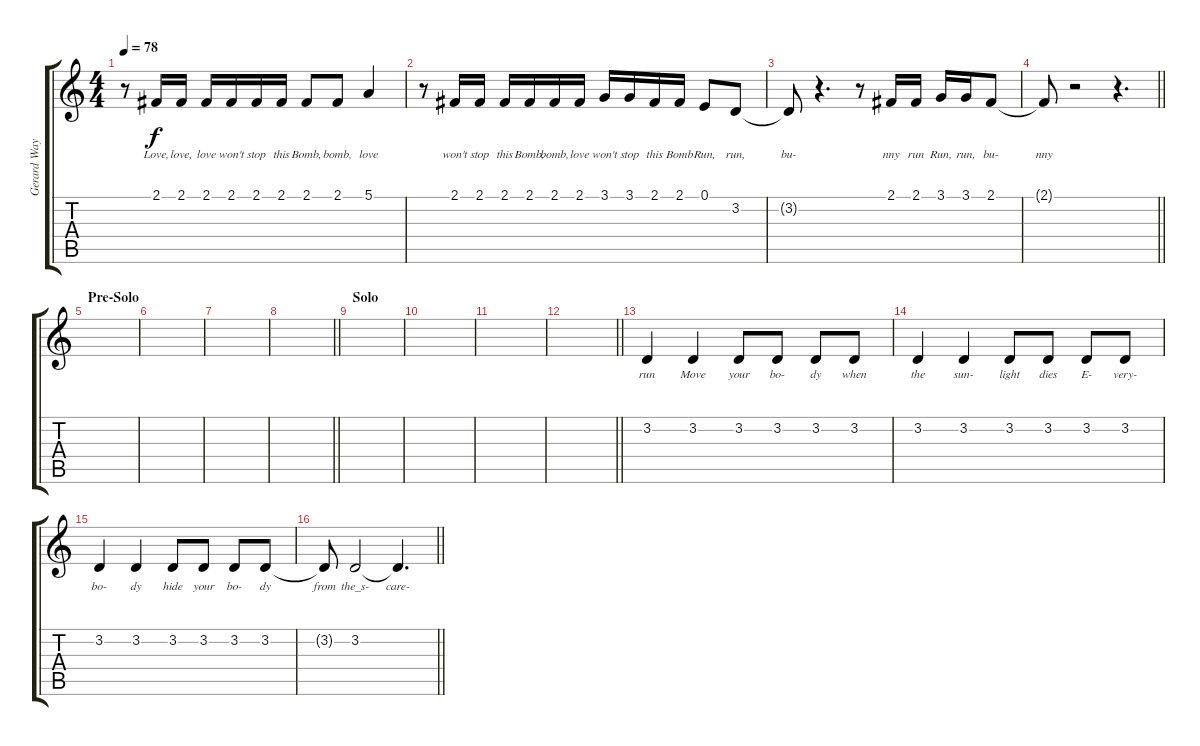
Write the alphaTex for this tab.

\track ("Gerard Way [Vocals]" "Gerard Way") {instrument clarinet}
\staff {score tabs}
\tuning (E4 B3 G3 D3 A2 E2) {hide}
\ts (4 4)
\tempo 78
\clef g2
\ks c
r.8{dy f} 2.1.16{lyrics (0 "Love,") lyrics (1 "") lyrics (2 "") lyrics (3 "") lyrics (4 "")} 2.1.16{lyrics (0 "love,") lyrics (1 "") lyrics (2 "") lyrics (3 "") lyrics (4 "")} 2.1.16{lyrics (0 "love") lyrics (1 "") lyrics (2 "") lyrics (3 "") lyrics (4 "")} 2.1.16{lyrics (0 "won't") lyrics (1 "") lyrics (2 "") lyrics (3 "") lyrics (4 "")} 2.1.16{lyrics (0 "stop") lyrics (1 "") lyrics (2 "") lyrics (3 "") lyrics (4 "")} 2.1.16{lyrics (0 "this") lyrics (1 "") lyrics (2 "") lyrics (3 "") lyrics (4 "")} 2.1.8{lyrics (0 "Bomb,") lyrics (1 "") lyrics (2 "") lyrics (3 "") lyrics (4 "")} 2.1.8{lyrics (0 "bomb,") lyrics (1 "") lyrics (2 "") lyrics (3 "") lyrics (4 "")} 5.1.4{lyrics (0 "love") lyrics (1 "") lyrics (2 "") lyrics (3 "") lyrics (4 "")} |
r.8 2.1.16{lyrics (0 "won't") lyrics (1 "") lyrics (2 "") lyrics (3 "") lyrics (4 "")} 2.1.16{lyrics (0 "stop") lyrics (1 "") lyrics (2 "") lyrics (3 "") lyrics (4 "")} 2.1.16{lyrics (0 "this") lyrics (1 "") lyrics (2 "") lyrics (3 "") lyrics (4 "")} 2.1.16{lyrics (0 "Bomb,") lyrics (1 "") lyrics (2 "") lyrics (3 "") lyrics (4 "")} 2.1.16{lyrics (0 "bomb,") lyrics (1 "") lyrics (2 "") lyrics (3 "") lyrics (4 "")} 2.1.16{lyrics (0 "love") lyrics (1 "") lyrics (2 "") lyrics (3 "") lyrics (4 "")} 3.1.16{lyrics (0 "won't") lyrics (1 "") lyrics (2 "") lyrics (3 "") lyrics (4 "")} 3.1.16{lyrics (0 "stop") lyrics (1 "") lyrics (2 "") lyrics (3 "") lyrics (4 "")} 2.1.16{lyrics (0 "this") lyrics (1 "") lyrics (2 "") lyrics (3 "") lyrics (4 "")} 2.1.16{lyrics (0 "Bomb") lyrics (1 "") lyrics (2 "") lyrics (3 "") lyrics (4 "")} 0.1.8{lyrics (0 "Run,") lyrics (1 "") lyrics (2 "") lyrics (3 "") lyrics (4 "")} 3.2.8{lyrics (0 "run,") lyrics (1 "") lyrics (2 "") lyrics (3 "") lyrics (4 "")} |
3.2{t}.8{lyrics (0 "bu-") lyrics (1 "") lyrics (2 "") lyrics (3 "") lyrics (4 "")} r.4{d} r.8 2.1.16{lyrics (0 "nny") lyrics (1 "") lyrics (2 "") lyrics (3 "") lyrics (4 "")} 2.1.16{lyrics (0 "run") lyrics (1 "") lyrics (2 "") lyrics (3 "") lyrics (4 "")} 3.1.16{lyrics (0 "Run,") lyrics (1 "") lyrics (2 "") lyrics (3 "") lyrics (4 "")} 3.1.16{lyrics (0 "run,") lyrics (1 "") lyrics (2 "") lyrics (3 "") lyrics (4 "")} 2.1.8{lyrics (0 "bu-") lyrics (1 "") lyrics (2 "") lyrics (3 "") lyrics (4 "")} |
\barLineRight lightlight
2.1{t}.8{lyrics (0 "nny") lyrics (1 "") lyrics (2 "") lyrics (3 "") lyrics (4 "")} r.2 r.4{d} |
\section ("" "Pre-Solo")
|
|
|
\barLineRight lightlight
|
\section ("" "Solo")
|
|
|
\barLineRight lightlight
|
3.2.4{lyrics (0 "run") lyrics (1 "") lyrics (2 "") lyrics (3 "") lyrics (4 "") volume 16 balance 6 instrument clarinet} 3.2.4{lyrics (0 "Move") lyrics (1 "") lyrics (2 "") lyrics (3 "") lyrics (4 "")} 3.2.8{lyrics (0 "your") lyrics (1 "") lyrics (2 "") lyrics (3 "") lyrics (4 "")} 3.2.8{lyrics (0 "bo-") lyrics (1 "") lyrics (2 "") lyrics (3 "") lyrics (4 "")} 3.2.8{lyrics (0 "dy") lyrics (1 "") lyrics (2 "") lyrics (3 "") lyrics (4 "")} 3.2.8{lyrics (0 "when") lyrics (1 "") lyrics (2 "") lyrics (3 "") lyrics (4 "")} |
3.2.4{lyrics (0 "the") lyrics (1 "") lyrics (2 "") lyrics (3 "") lyrics (4 "")} 3.2.4{lyrics (0 "sun-") lyrics (1 "") lyrics (2 "") lyrics (3 "") lyrics (4 "")} 3.2.8{lyrics (0 "light") lyrics (1 "") lyrics (2 "") lyrics (3 "") lyrics (4 "")} 3.2.8{lyrics (0 "dies") lyrics (1 "") lyrics (2 "") lyrics (3 "") lyrics (4 "")} 3.2.8{lyrics (0 "E-") lyrics (1 "") lyrics (2 "") lyrics (3 "") lyrics (4 "")} 3.2.8{lyrics (0 "very-") lyrics (1 "") lyrics (2 "") lyrics (3 "") lyrics (4 "")} |
3.2.4{lyrics (0 "bo-") lyrics (1 "") lyrics (2 "") lyrics (3 "") lyrics (4 "")} 3.2.4{lyrics (0 "dy") lyrics (1 "") lyrics (2 "") lyrics (3 "") lyrics (4 "")} 3.2.8{lyrics (0 "hide") lyrics (1 "") lyrics (2 "") lyrics (3 "") lyrics (4 "")} 3.2.8{lyrics (0 "your") lyrics (1 "") lyrics (2 "") lyrics (3 "") lyrics (4 "")} 3.2.8{lyrics (0 "bo-") lyrics (1 "") lyrics (2 "") lyrics (3 "") lyrics (4 "")} 3.2.8{lyrics (0 "dy") lyrics (1 "") lyrics (2 "") lyrics (3 "") lyrics (4 "")} |
\barLineRight lightlight
3.2{t}.8{lyrics (0 "from") lyrics (1 "") lyrics (2 "") lyrics (3 "") lyrics (4 "")} 3.2.2{lyrics (0 "the_s-") lyrics (1 "") lyrics (2 "") lyrics (3 "") lyrics (4 "")} 3.2{t}.4{d lyrics (0 "care-") lyrics (1 "") lyrics (2 "") lyrics (3 "") lyrics (4 "")}
